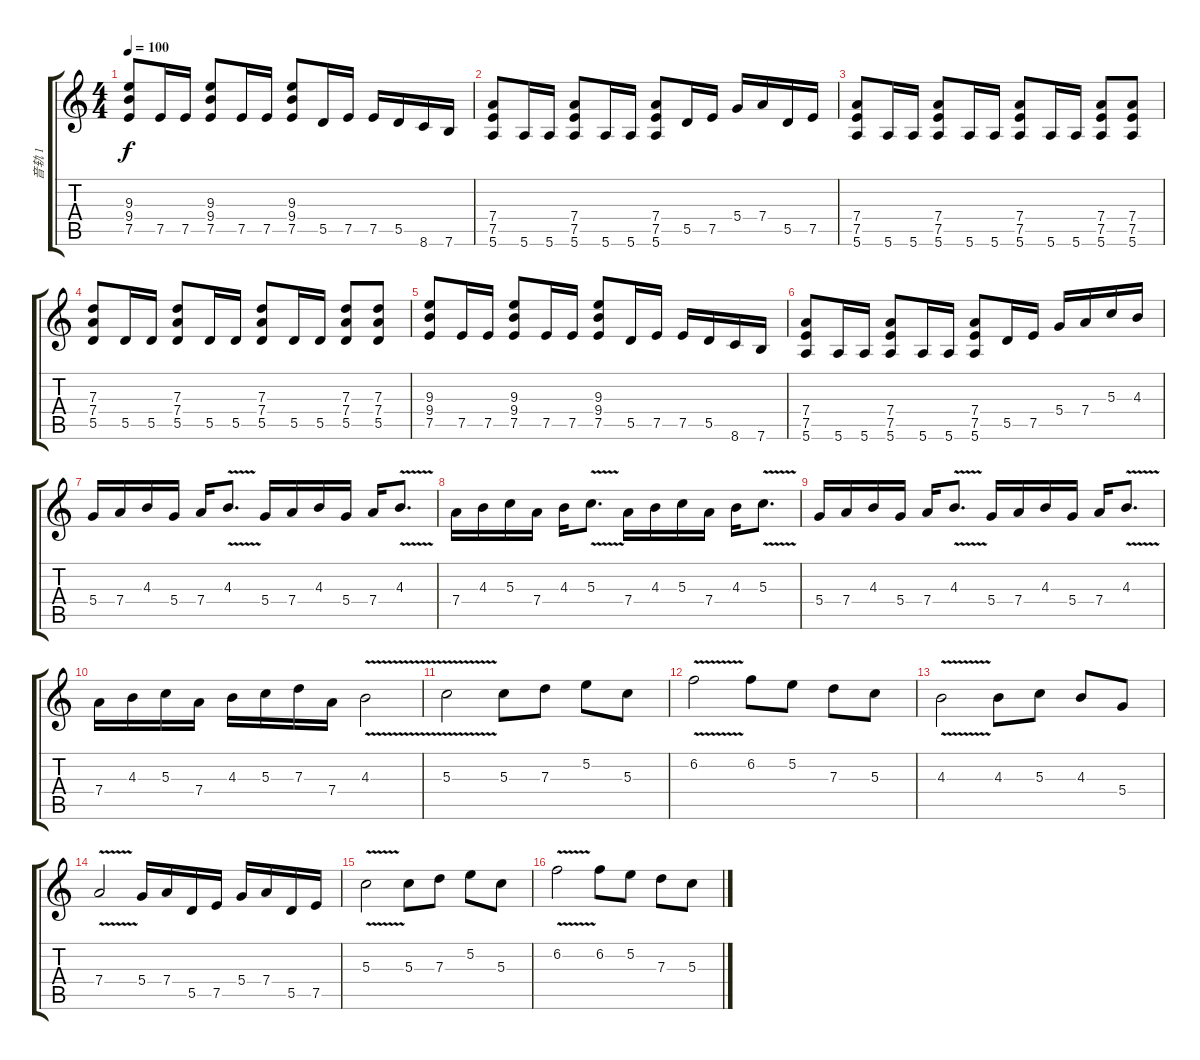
\track ("音轨 1" "音轨 1") {instrument overdrivenguitar}
\staff {score tabs}
\tuning (E4 B3 G3 D3 A2 E2) {hide}
\ts (4 4)
\tempo 100
\clef g2
\ks c
(9.3 9.4 7.5).8{dy f} 7.5.16 7.5.16 (9.3 9.4 7.5).8 7.5.16 7.5.16 (9.3 9.4 7.5).8 5.5.16 7.5.16 7.5.16 5.5.16 8.6.16 7.6.16 |
(7.4 7.5 5.6).8 5.6.16 5.6.16 (7.4 7.5 5.6).8 5.6.16 5.6.16 (7.4 7.5 5.6).8 5.5.16 7.5.16 5.4.16 7.4.16 5.5.16 7.5.16 |
(7.4 7.5 5.6).8 5.6.16 5.6.16 (7.4 7.5 5.6).8 5.6.16 5.6.16 (7.4 7.5 5.6).8 5.6.16 5.6.16 (7.4 7.5 5.6).8 (7.4 7.5 5.6).8 |
(7.3 7.4 5.5).8 5.5.16 5.5.16 (7.3 7.4 5.5).8 5.5.16 5.5.16 (7.3 7.4 5.5).8 5.5.16 5.5.16 (7.3 7.4 5.5).8 (7.3 7.4 5.5).8 |
(9.3 9.4 7.5).8 7.5.16 7.5.16 (9.3 9.4 7.5).8 7.5.16 7.5.16 (9.3 9.4 7.5).8 5.5.16 7.5.16 7.5.16 5.5.16 8.6.16 7.6.16 |
(7.4 7.5 5.6).8 5.6.16 5.6.16 (7.4 7.5 5.6).8 5.6.16 5.6.16 (7.4 7.5 5.6).8 5.5.16 7.5.16 5.4.16 7.4.16 5.3.16 4.3.16 |
5.4.16 7.4.16 4.3.16 5.4.16 7.4.16 4.3{v}.8{d} 5.4.16 7.4.16 4.3.16 5.4.16 7.4.16 4.3{v}.8{d} |
7.4.16 4.3.16 5.3.16 7.4.16 4.3.16 5.3{v}.8{d} 7.4.16 4.3.16 5.3.16 7.4.16 4.3.16 5.3{v}.8{d} |
5.4.16 7.4.16 4.3.16 5.4.16 7.4.16 4.3{v}.8{d} 5.4.16 7.4.16 4.3.16 5.4.16 7.4.16 4.3{v}.8{d} |
7.4.16 4.3.16 5.3.16 7.4.16 4.3.16 5.3.16 7.3.16 7.4.16 4.3{v}.2 |
5.3{v}.2 5.3.8 7.3.8 5.2.8 5.3.8 |
6.2{v}.2 6.2.8 5.2.8 7.3.8 5.3.8 |
4.3{v}.2 4.3.8 5.3.8 4.3.8 5.4.8 |
7.4{v}.2 5.4.16 7.4.16 5.5.16 7.5.16 5.4.16 7.4.16 5.5.16 7.5.16 |
5.3{v}.2 5.3.8 7.3.8 5.2.8 5.3.8 |
6.2{v}.2 6.2.8 5.2.8 7.3.8 5.3.8
